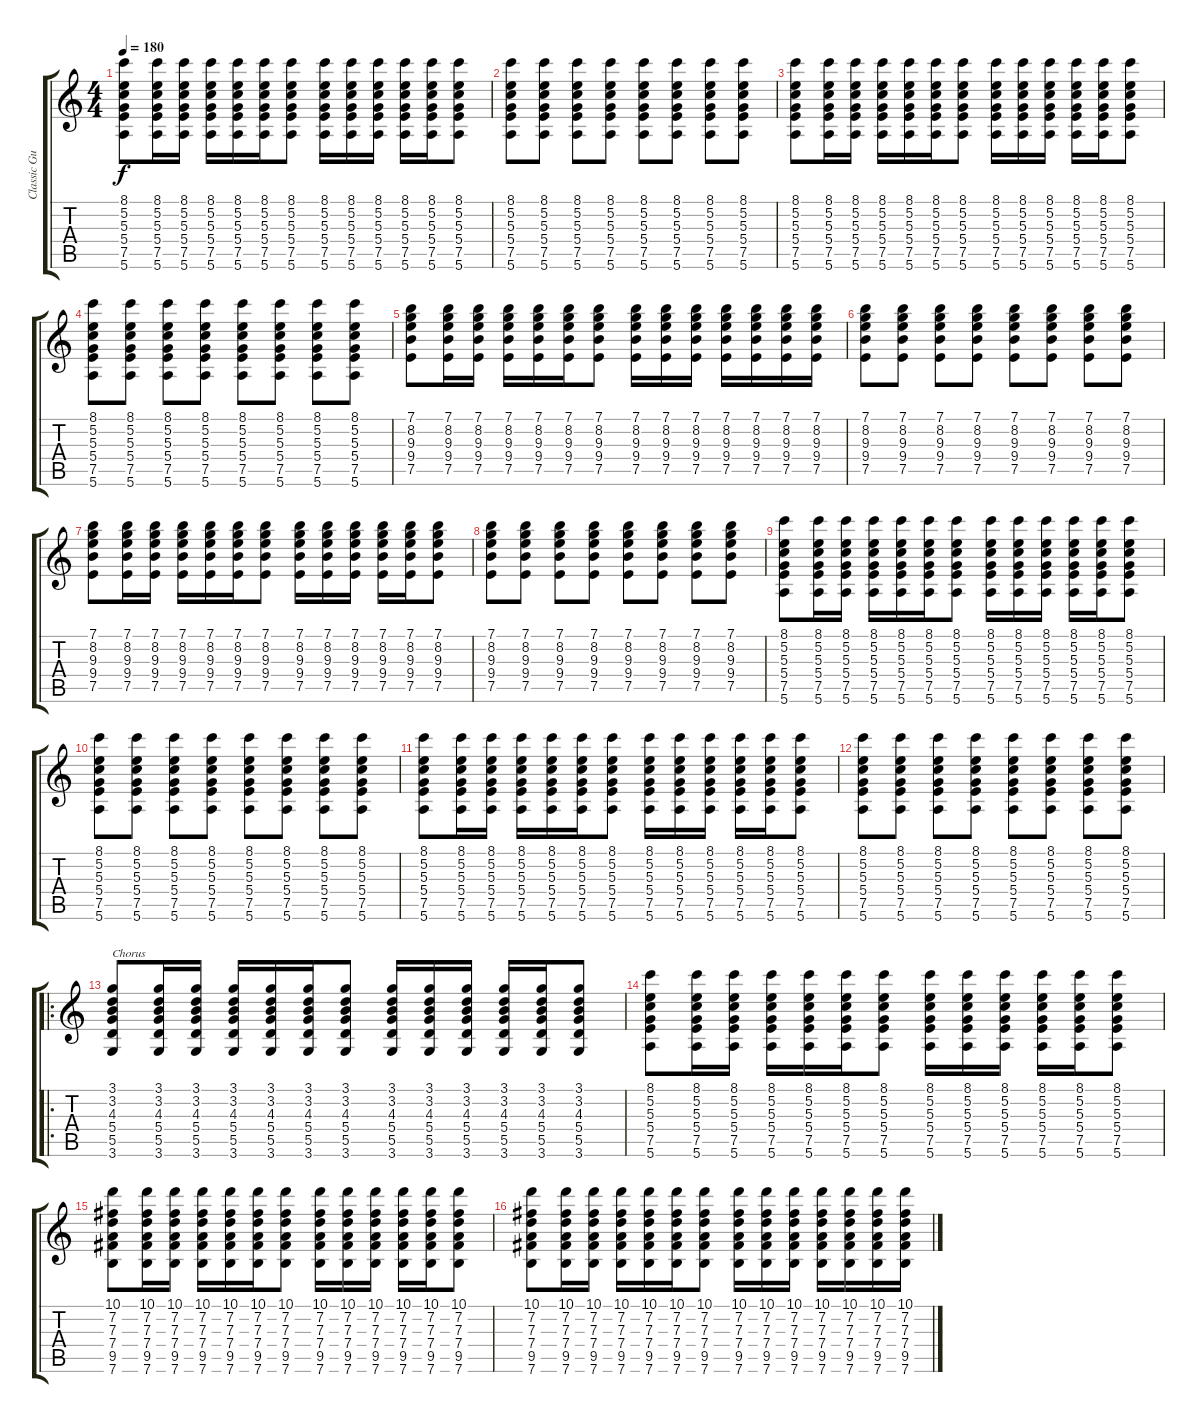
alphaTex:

\track ("Classic Guitar" "Classic Gu") {instrument acousticguitarnylon}
\staff {score tabs}
\tuning (E4 B3 G3 D3 A2 E2) {hide}
\ts (4 4)
\tempo 180
\clef g2
\ks c
(8.1 5.2 5.3 5.4 7.5 5.6).8{dy f} (8.1 5.2 5.3 5.4 7.5 5.6).16 (8.1 5.2 5.3 5.4 7.5 5.6).16 (8.1 5.2 5.3 5.4 7.5 5.6).16 (8.1 5.2 5.3 5.4 7.5 5.6).16 (8.1 5.2 5.3 5.4 7.5 5.6).16 (8.1 5.2 5.3 5.4 7.5 5.6).8 (8.1 5.2 5.3 5.4 7.5 5.6).16 (8.1 5.2 5.3 5.4 7.5 5.6).16 (8.1 5.2 5.3 5.4 7.5 5.6).16 (8.1 5.2 5.3 5.4 7.5 5.6).16 (8.1 5.2 5.3 5.4 7.5 5.6).16 (8.1 5.2 5.3 5.4 7.5 5.6).8 |
(8.1 5.2 5.3 5.4 7.5 5.6).8 (8.1 5.2 5.3 5.4 7.5 5.6).8 (8.1 5.2 5.3 5.4 7.5 5.6).8 (8.1 5.2 5.3 5.4 7.5 5.6).8 (8.1 5.2 5.3 5.4 7.5 5.6).8 (8.1 5.2 5.3 5.4 7.5 5.6).8 (8.1 5.2 5.3 5.4 7.5 5.6).8 (8.1 5.2 5.3 5.4 7.5 5.6).8 |
(8.1 5.2 5.3 5.4 7.5 5.6).8 (8.1 5.2 5.3 5.4 7.5 5.6).16 (8.1 5.2 5.3 5.4 7.5 5.6).16 (8.1 5.2 5.3 5.4 7.5 5.6).16 (8.1 5.2 5.3 5.4 7.5 5.6).16 (8.1 5.2 5.3 5.4 7.5 5.6).16 (8.1 5.2 5.3 5.4 7.5 5.6).8 (8.1 5.2 5.3 5.4 7.5 5.6).16 (8.1 5.2 5.3 5.4 7.5 5.6).16 (8.1 5.2 5.3 5.4 7.5 5.6).16 (8.1 5.2 5.3 5.4 7.5 5.6).16 (8.1 5.2 5.3 5.4 7.5 5.6).16 (8.1 5.2 5.3 5.4 7.5 5.6).8 |
(8.1 5.2 5.3 5.4 7.5 5.6).8 (8.1 5.2 5.3 5.4 7.5 5.6).8 (8.1 5.2 5.3 5.4 7.5 5.6).8 (8.1 5.2 5.3 5.4 7.5 5.6).8 (8.1 5.2 5.3 5.4 7.5 5.6).8 (8.1 5.2 5.3 5.4 7.5 5.6).8 (8.1 5.2 5.3 5.4 7.5 5.6).8 (8.1 5.2 5.3 5.4 7.5 5.6).8 |
(7.1 8.2 9.3 9.4 7.5).8 (7.1 8.2 9.3 9.4 7.5).16 (7.1 8.2 9.3 9.4 7.5).16 (7.1 8.2 9.3 9.4 7.5).16 (7.1 8.2 9.3 9.4 7.5).16 (7.1 8.2 9.3 9.4 7.5).16 (7.1 8.2 9.3 9.4 7.5).8 (7.1 8.2 9.3 9.4 7.5).16 (7.1 8.2 9.3 9.4 7.5).16 (7.1 8.2 9.3 9.4 7.5).16 (7.1 8.2 9.3 9.4 7.5).16 (7.1 8.2 9.3 9.4 7.5).16 (7.1 8.2 9.3 9.4 7.5).16 (7.1 8.2 9.3 9.4 7.5).16 |
(7.1 8.2 9.3 9.4 7.5).8 (7.1 8.2 9.3 9.4 7.5).8 (7.1 8.2 9.3 9.4 7.5).8 (7.1 8.2 9.3 9.4 7.5).8 (7.1 8.2 9.3 9.4 7.5).8 (7.1 8.2 9.3 9.4 7.5).8 (7.1 8.2 9.3 9.4 7.5).8 (7.1 8.2 9.3 9.4 7.5).8 |
(7.1 8.2 9.3 9.4 7.5).8 (7.1 8.2 9.3 9.4 7.5).16 (7.1 8.2 9.3 9.4 7.5).16 (7.1 8.2 9.3 9.4 7.5).16 (7.1 8.2 9.3 9.4 7.5).16 (7.1 8.2 9.3 9.4 7.5).16 (7.1 8.2 9.3 9.4 7.5).8 (7.1 8.2 9.3 9.4 7.5).16 (7.1 8.2 9.3 9.4 7.5).16 (7.1 8.2 9.3 9.4 7.5).16 (7.1 8.2 9.3 9.4 7.5).16 (7.1 8.2 9.3 9.4 7.5).16 (7.1 8.2 9.3 9.4 7.5).8 |
(7.1 8.2 9.3 9.4 7.5).8 (7.1 8.2 9.3 9.4 7.5).8 (7.1 8.2 9.3 9.4 7.5).8 (7.1 8.2 9.3 9.4 7.5).8 (7.1 8.2 9.3 9.4 7.5).8 (7.1 8.2 9.3 9.4 7.5).8 (7.1 8.2 9.3 9.4 7.5).8 (7.1 8.2 9.3 9.4 7.5).8 |
(8.1 5.2 5.3 5.4 7.5 5.6).8 (8.1 5.2 5.3 5.4 7.5 5.6).16 (8.1 5.2 5.3 5.4 7.5 5.6).16 (8.1 5.2 5.3 5.4 7.5 5.6).16 (8.1 5.2 5.3 5.4 7.5 5.6).16 (8.1 5.2 5.3 5.4 7.5 5.6).16 (8.1 5.2 5.3 5.4 7.5 5.6).8 (8.1 5.2 5.3 5.4 7.5 5.6).16 (8.1 5.2 5.3 5.4 7.5 5.6).16 (8.1 5.2 5.3 5.4 7.5 5.6).16 (8.1 5.2 5.3 5.4 7.5 5.6).16 (8.1 5.2 5.3 5.4 7.5 5.6).16 (8.1 5.2 5.3 5.4 7.5 5.6).8 |
(8.1 5.2 5.3 5.4 7.5 5.6).8 (8.1 5.2 5.3 5.4 7.5 5.6).8 (8.1 5.2 5.3 5.4 7.5 5.6).8 (8.1 5.2 5.3 5.4 7.5 5.6).8 (8.1 5.2 5.3 5.4 7.5 5.6).8 (8.1 5.2 5.3 5.4 7.5 5.6).8 (8.1 5.2 5.3 5.4 7.5 5.6).8 (8.1 5.2 5.3 5.4 7.5 5.6).8 |
(8.1 5.2 5.3 5.4 7.5 5.6).8 (8.1 5.2 5.3 5.4 7.5 5.6).16 (8.1 5.2 5.3 5.4 7.5 5.6).16 (8.1 5.2 5.3 5.4 7.5 5.6).16 (8.1 5.2 5.3 5.4 7.5 5.6).16 (8.1 5.2 5.3 5.4 7.5 5.6).16 (8.1 5.2 5.3 5.4 7.5 5.6).8 (8.1 5.2 5.3 5.4 7.5 5.6).16 (8.1 5.2 5.3 5.4 7.5 5.6).16 (8.1 5.2 5.3 5.4 7.5 5.6).16 (8.1 5.2 5.3 5.4 7.5 5.6).16 (8.1 5.2 5.3 5.4 7.5 5.6).16 (8.1 5.2 5.3 5.4 7.5 5.6).8 |
(8.1 5.2 5.3 5.4 7.5 5.6).8 (8.1 5.2 5.3 5.4 7.5 5.6).8 (8.1 5.2 5.3 5.4 7.5 5.6).8 (8.1 5.2 5.3 5.4 7.5 5.6).8 (8.1 5.2 5.3 5.4 7.5 5.6).8 (8.1 5.2 5.3 5.4 7.5 5.6).8 (8.1 5.2 5.3 5.4 7.5 5.6).8 (8.1 5.2 5.3 5.4 7.5 5.6).8 |
\ro
(3.1 3.2 4.3 5.4 5.5 3.6).8{txt "Chorus"} (3.1 3.2 4.3 5.4 5.5 3.6).16 (3.1 3.2 4.3 5.4 5.5 3.6).16 (3.1 3.2 4.3 5.4 5.5 3.6).16 (3.1 3.2 4.3 5.4 5.5 3.6).16 (3.1 3.2 4.3 5.4 5.5 3.6).16 (3.1 3.2 4.3 5.4 5.5 3.6).8 (3.1 3.2 4.3 5.4 5.5 3.6).16 (3.1 3.2 4.3 5.4 5.5 3.6).16 (3.1 3.2 4.3 5.4 5.5 3.6).16 (3.1 3.2 4.3 5.4 5.5 3.6).16 (3.1 3.2 4.3 5.4 5.5 3.6).16 (3.1 3.2 4.3 5.4 5.5 3.6).8 |
(8.1 5.2 5.3 5.4 7.5 5.6).8 (8.1 5.2 5.3 5.4 7.5 5.6).16 (8.1 5.2 5.3 5.4 7.5 5.6).16 (8.1 5.2 5.3 5.4 7.5 5.6).16 (8.1 5.2 5.3 5.4 7.5 5.6).16 (8.1 5.2 5.3 5.4 7.5 5.6).16 (8.1 5.2 5.3 5.4 7.5 5.6).8 (8.1 5.2 5.3 5.4 7.5 5.6).16 (8.1 5.2 5.3 5.4 7.5 5.6).16 (8.1 5.2 5.3 5.4 7.5 5.6).16 (8.1 5.2 5.3 5.4 7.5 5.6).16 (8.1 5.2 5.3 5.4 7.5 5.6).16 (8.1 5.2 5.3 5.4 7.5 5.6).8 |
(10.1 7.2 7.3 7.4 9.5 7.6).8 (10.1 7.2 7.3 7.4 9.5 7.6).16 (10.1 7.2 7.3 7.4 9.5 7.6).16 (10.1 7.2 7.3 7.4 9.5 7.6).16 (10.1 7.2 7.3 7.4 9.5 7.6).16 (10.1 7.2 7.3 7.4 9.5 7.6).16 (10.1 7.2 7.3 7.4 9.5 7.6).8 (10.1 7.2 7.3 7.4 9.5 7.6).16 (10.1 7.2 7.3 7.4 9.5 7.6).16 (10.1 7.2 7.3 7.4 9.5 7.6).16 (10.1 7.2 7.3 7.4 9.5 7.6).16 (10.1 7.2 7.3 7.4 9.5 7.6).16 (10.1 7.2 7.3 7.4 9.5 7.6).8 |
(10.1 7.2 7.3 7.4 9.5 7.6).8 (10.1 7.2 7.3 7.4 9.5 7.6).16 (10.1 7.2 7.3 7.4 9.5 7.6).16 (10.1 7.2 7.3 7.4 9.5 7.6).16 (10.1 7.2 7.3 7.4 9.5 7.6).16 (10.1 7.2 7.3 7.4 9.5 7.6).16 (10.1 7.2 7.3 7.4 9.5 7.6).8 (10.1 7.2 7.3 7.4 9.5 7.6).16 (10.1 7.2 7.3 7.4 9.5 7.6).16 (10.1 7.2 7.3 7.4 9.5 7.6).16 (10.1 7.2 7.3 7.4 9.5 7.6).16 (10.1 7.2 7.3 7.4 9.5 7.6).16 (10.1 7.2 7.3 7.4 9.5 7.6).16 (10.1 7.2 7.3 7.4 9.5 7.6).16
